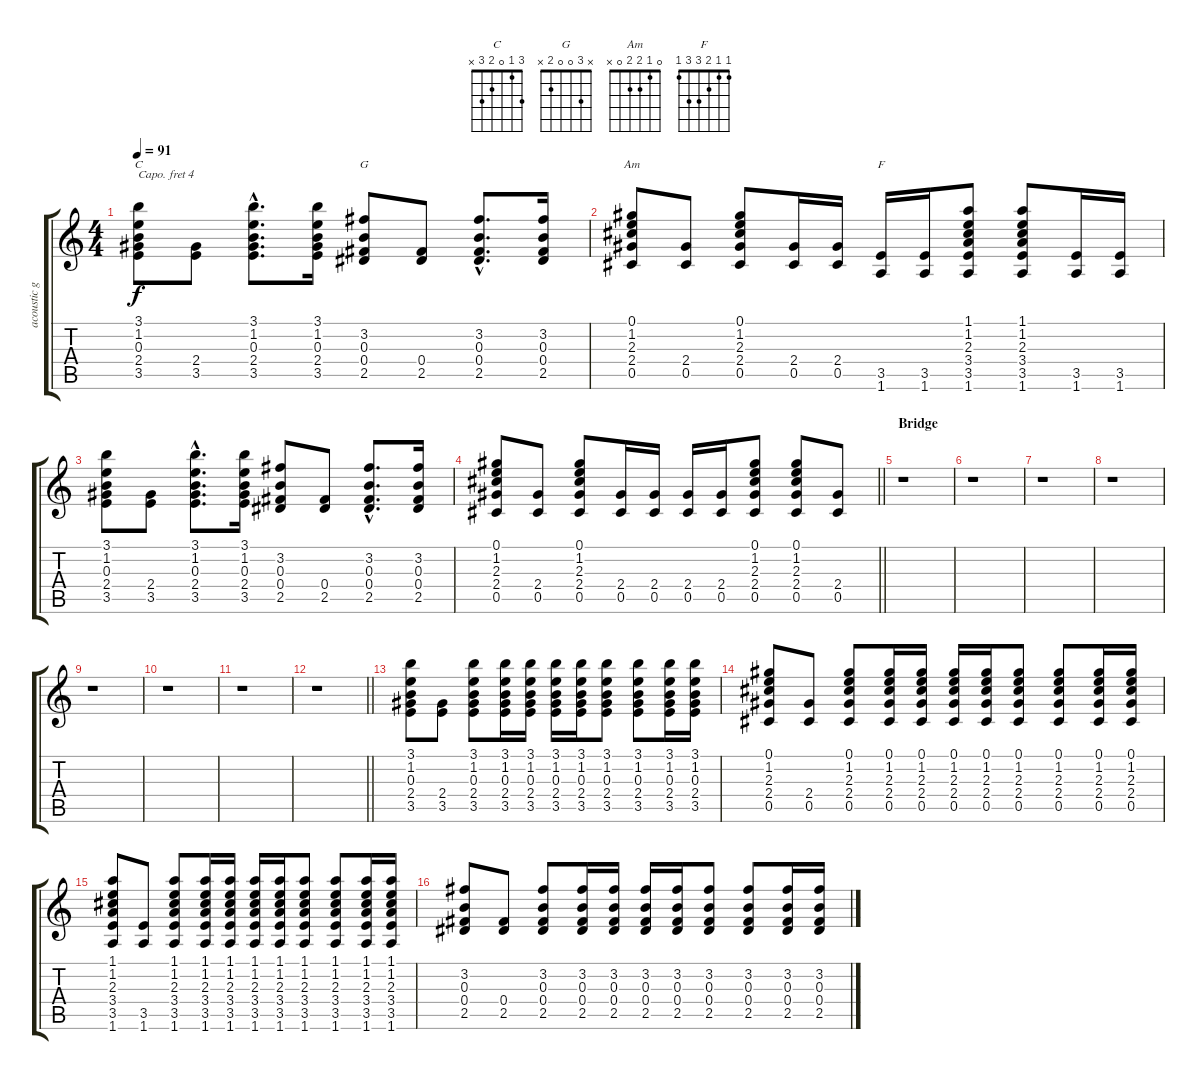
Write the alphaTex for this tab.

\track ("acoustic guitar" "acoustic g") {instrument acousticguitarsteel}
\staff {score tabs}
\capo 4
\tuning (E4 B3 G3 D3 A2 E2) {hide}
\chord ("C" 3 1 0 2 3 x)
\chord ("G" x 3 0 0 2 x)
\chord ("Am" 0 1 2 2 0 x)
\chord ("F" 1 1 2 3 3 1)
\ts (4 4)
\tempo 91
\clef g2
\ks c
(3.1 1.2 0.3 2.4 3.5).8{ch "C" dy f} (2.4 3.5).8 (3.1{hac} 1.2{hac} 0.3{hac} 2.4{hac} 3.5{hac}).8{d} (3.1 1.2 0.3 2.4 3.5).16 (3.2 0.3 0.4 2.5).8{ch "G"} (0.4 2.5).8 (3.2{hac} 0.3{hac} 0.4{hac} 2.5{hac}).8{d} (3.2 0.3 0.4 2.5).16 |
(0.1 1.2 2.3 2.4 0.5).8{ch "Am"} (2.4 0.5).8 (0.1 1.2 2.3 2.4 0.5).8 (2.4 0.5).16 (2.4 0.5).16 (3.5 1.6).16{ch "F"} (3.5 1.6).16 (1.1 1.2 2.3 3.4 3.5 1.6).8 (1.1 1.2 2.3 3.4 3.5 1.6).8 (3.5 1.6).16 (3.5 1.6).16 |
(3.1 1.2 0.3 2.4 3.5).8 (2.4 3.5).8 (3.1{hac} 1.2{hac} 0.3{hac} 2.4{hac} 3.5{hac}).8{d} (3.1 1.2 0.3 2.4 3.5).16 (3.2 0.3 0.4 2.5).8 (0.4 2.5).8 (3.2{hac} 0.3{hac} 0.4{hac} 2.5{hac}).8{d} (3.2 0.3 0.4 2.5).16 |
\barLineRight lightlight
(0.1 1.2 2.3 2.4 0.5).8 (2.4 0.5).8 (0.1 1.2 2.3 2.4 0.5).8 (2.4 0.5).16 (2.4 0.5).16 (2.4 0.5).16 (2.4 0.5).16 (0.1 1.2 2.3 2.4 0.5).8 (0.1 1.2 2.3 2.4 0.5).8 (2.4 0.5).8 |
\section ("" "Bridge")
r.1 |
r.1 |
r.1 |
r.1 |
r.1 |
r.1 |
r.1 |
\barLineRight lightlight
r.1 |
(3.1 1.2 0.3 2.4 3.5).8 (2.4 3.5).8 (3.1 1.2 0.3 2.4 3.5).8 (3.1 1.2 0.3 2.4 3.5).16 (3.1 1.2 0.3 2.4 3.5).16 (3.1 1.2 0.3 2.4 3.5).16 (3.1 1.2 0.3 2.4 3.5).16 (3.1 1.2 0.3 2.4 3.5).8 (3.1 1.2 0.3 2.4 3.5).8 (3.1 1.2 0.3 2.4 3.5).16 (3.1 1.2 0.3 2.4 3.5).16 |
(0.1 1.2 2.3 2.4 0.5).8 (2.4 0.5).8 (0.1 1.2 2.3 2.4 0.5).8 (0.1 1.2 2.3 2.4 0.5).16 (0.1 1.2 2.3 2.4 0.5).16 (0.1 1.2 2.3 2.4 0.5).16 (0.1 1.2 2.3 2.4 0.5).16 (0.1 1.2 2.3 2.4 0.5).8 (0.1 1.2 2.3 2.4 0.5).8 (0.1 1.2 2.3 2.4 0.5).16 (0.1 1.2 2.3 2.4 0.5).16 |
(1.1 1.2 2.3 3.4 3.5 1.6).8 (3.5 1.6).8 (1.1 1.2 2.3 3.4 3.5 1.6).8 (1.1 1.2 2.3 3.4 3.5 1.6).16 (1.1 1.2 2.3 3.4 3.5 1.6).16 (1.1 1.2 2.3 3.4 3.5 1.6).16 (1.1 1.2 2.3 3.4 3.5 1.6).16 (1.1 1.2 2.3 3.4 3.5 1.6).8 (1.1 1.2 2.3 3.4 3.5 1.6).8 (1.1 1.2 2.3 3.4 3.5 1.6).16 (1.1 1.2 2.3 3.4 3.5 1.6).16 |
(3.2 0.3 0.4 2.5).8 (0.4 2.5).8 (3.2 0.3 0.4 2.5).8 (3.2 0.3 0.4 2.5).16 (3.2 0.3 0.4 2.5).16 (3.2 0.3 0.4 2.5).16 (3.2 0.3 0.4 2.5).16 (3.2 0.3 0.4 2.5).8 (3.2 0.3 0.4 2.5).8 (3.2 0.3 0.4 2.5).16 (3.2 0.3 0.4 2.5).16
